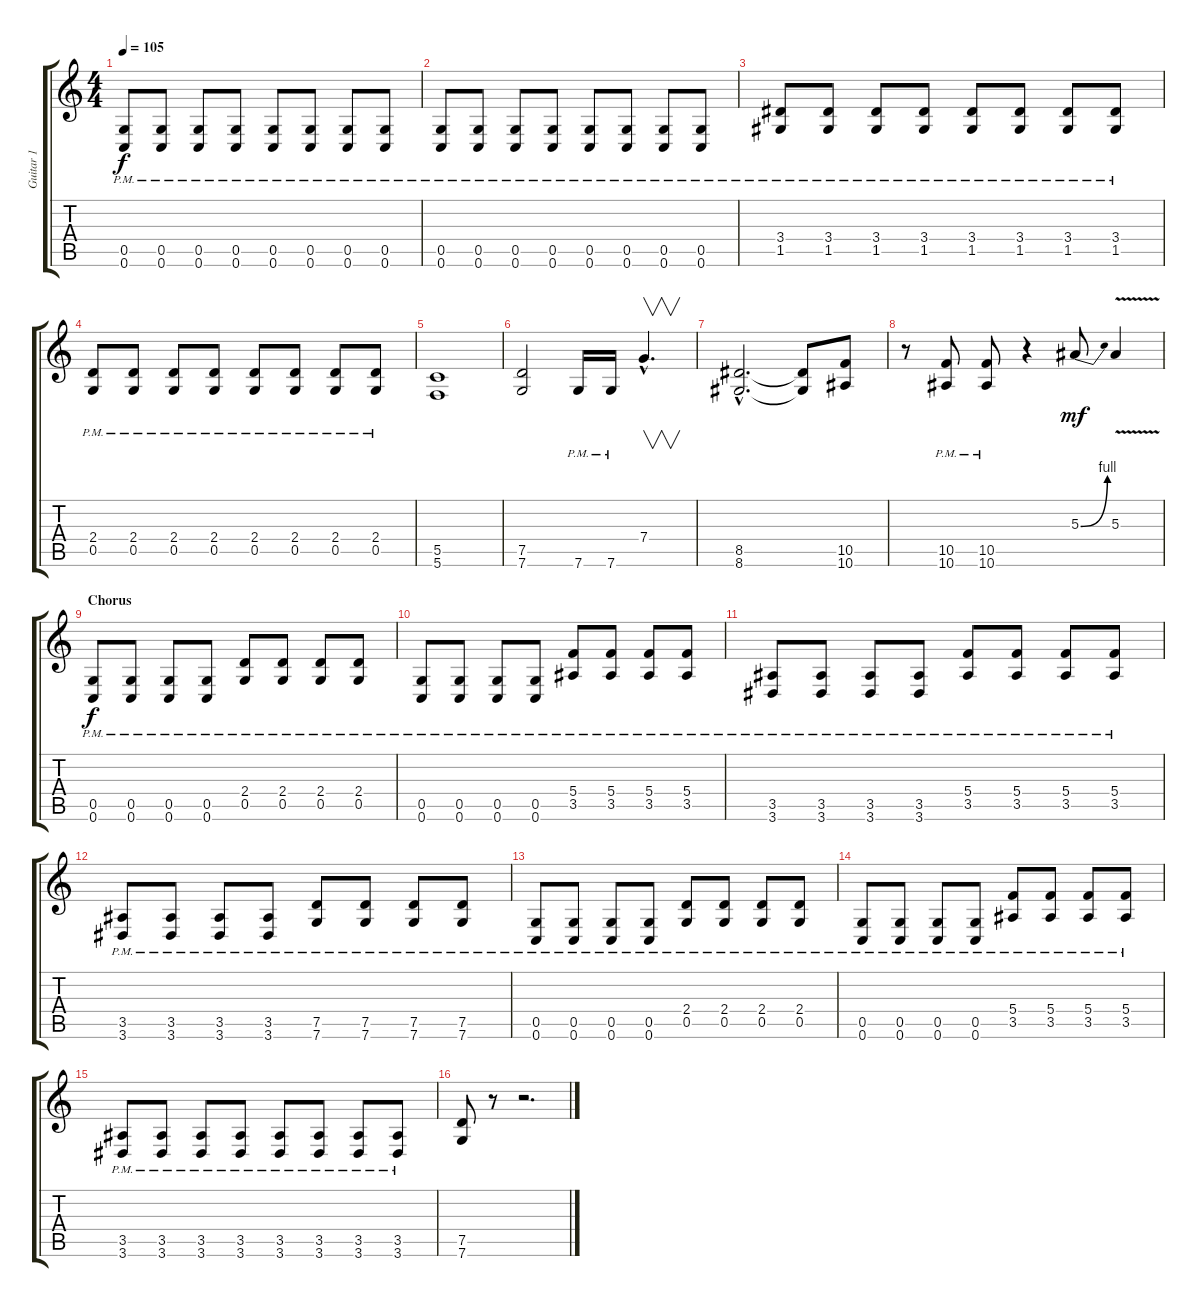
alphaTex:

\track ("Guitar 1" "Guitar 1") {instrument distortionguitar}
\staff {score tabs}
\tuning (D4 A3 F3 C3 G2 C2) {hide}
\ts (4 4)
\tempo 105
\clef g2
\ks c
(0.5{pm} 0.6{pm}).8{dy f} (0.5{pm} 0.6{pm}).8 (0.5{pm} 0.6{pm}).8 (0.5{pm} 0.6{pm}).8 (0.5{pm} 0.6{pm}).8 (0.5{pm} 0.6{pm}).8 (0.5{pm} 0.6{pm}).8 (0.5{pm} 0.6{pm}).8 |
(0.5{pm} 0.6{pm}).8 (0.5{pm} 0.6{pm}).8 (0.5{pm} 0.6{pm}).8 (0.5{pm} 0.6{pm}).8 (0.5{pm} 0.6{pm}).8 (0.5{pm} 0.6{pm}).8 (0.5{pm} 0.6{pm}).8 (0.5{pm} 0.6{pm}).8 |
(3.4{pm} 1.5{pm}).8 (3.4{pm} 1.5{pm}).8 (3.4{pm} 1.5{pm}).8 (3.4{pm} 1.5{pm}).8 (3.4{pm} 1.5{pm}).8 (3.4{pm} 1.5{pm}).8 (3.4{pm} 1.5{pm}).8 (3.4{pm} 1.5{pm}).8 |
(2.4{pm} 0.5{pm}).8 (2.4{pm} 0.5{pm}).8 (2.4{pm} 0.5{pm}).8 (2.4{pm} 0.5{pm}).8 (2.4{pm} 0.5{pm}).8 (2.4{pm} 0.5{pm}).8 (2.4{pm} 0.5{pm}).8 (2.4{pm} 0.5{pm}).8 |
(5.5 5.6).1 |
(7.5 7.6).2 7.6{pm}.16 7.6{pm}.16 7.4{hac}.4{v d instrument guitarharmonics} |
(8.5{hac} 8.6{hac}).2{d instrument distortionguitar} (8.5{t} 8.6{t}).8 (10.5 10.6).8 |
r.8 (10.5{pm} 10.6{pm}).8 (10.5{pm} 10.6{pm}).8 r.4 5.3{be (bend 0 0 60 4)}.8{dy mf} 5.3{v}.4 |
\section ("" "Chorus")
(0.5{pm} 0.6{pm}).8{dy f} (0.5{pm} 0.6{pm}).8 (0.5{pm} 0.6{pm}).8 (0.5{pm} 0.6{pm}).8 (2.4{pm} 0.5{pm}).8 (2.4{pm} 0.5{pm}).8 (2.4{pm} 0.5{pm}).8 (2.4{pm} 0.5{pm}).8 |
(0.5{pm} 0.6{pm}).8 (0.5{pm} 0.6{pm}).8 (0.5{pm} 0.6{pm}).8 (0.5{pm} 0.6{pm}).8 (5.4{pm} 3.5{pm}).8 (5.4{pm} 3.5{pm}).8 (5.4{pm} 3.5{pm}).8 (5.4{pm} 3.5{pm}).8 |
(3.5{pm} 3.6{pm}).8 (3.5{pm} 3.6{pm}).8 (3.5{pm} 3.6{pm}).8 (3.5{pm} 3.6{pm}).8 (5.4{pm} 3.5{pm}).8 (5.4{pm} 3.5{pm}).8 (5.4{pm} 3.5{pm}).8 (5.4{pm} 3.5{pm}).8 |
(3.5{pm} 3.6{pm}).8 (3.5{pm} 3.6{pm}).8 (3.5{pm} 3.6{pm}).8 (3.5{pm} 3.6{pm}).8 (7.5{pm} 7.6{pm}).8 (7.5{pm} 7.6{pm}).8 (7.5{pm} 7.6{pm}).8 (7.5{pm} 7.6{pm}).8 |
(0.5{pm} 0.6{pm}).8 (0.5{pm} 0.6{pm}).8 (0.5{pm} 0.6{pm}).8 (0.5{pm} 0.6{pm}).8 (2.4{pm} 0.5{pm}).8 (2.4{pm} 0.5{pm}).8 (2.4{pm} 0.5{pm}).8 (2.4{pm} 0.5{pm}).8 |
(0.5{pm} 0.6{pm}).8 (0.5{pm} 0.6{pm}).8 (0.5{pm} 0.6{pm}).8 (0.5{pm} 0.6{pm}).8 (5.4{pm} 3.5{pm}).8 (5.4{pm} 3.5{pm}).8 (5.4{pm} 3.5{pm}).8 (5.4{pm} 3.5{pm}).8 |
(3.5{pm} 3.6{pm}).8 (3.5{pm} 3.6{pm}).8 (3.5{pm} 3.6{pm}).8 (3.5{pm} 3.6{pm}).8 (3.5{pm} 3.6{pm}).8 (3.5{pm} 3.6{pm}).8 (3.5{pm} 3.6{pm}).8 (3.5{pm} 3.6{pm}).8 |
(7.5 7.6).8 r.8 r.2{d}
